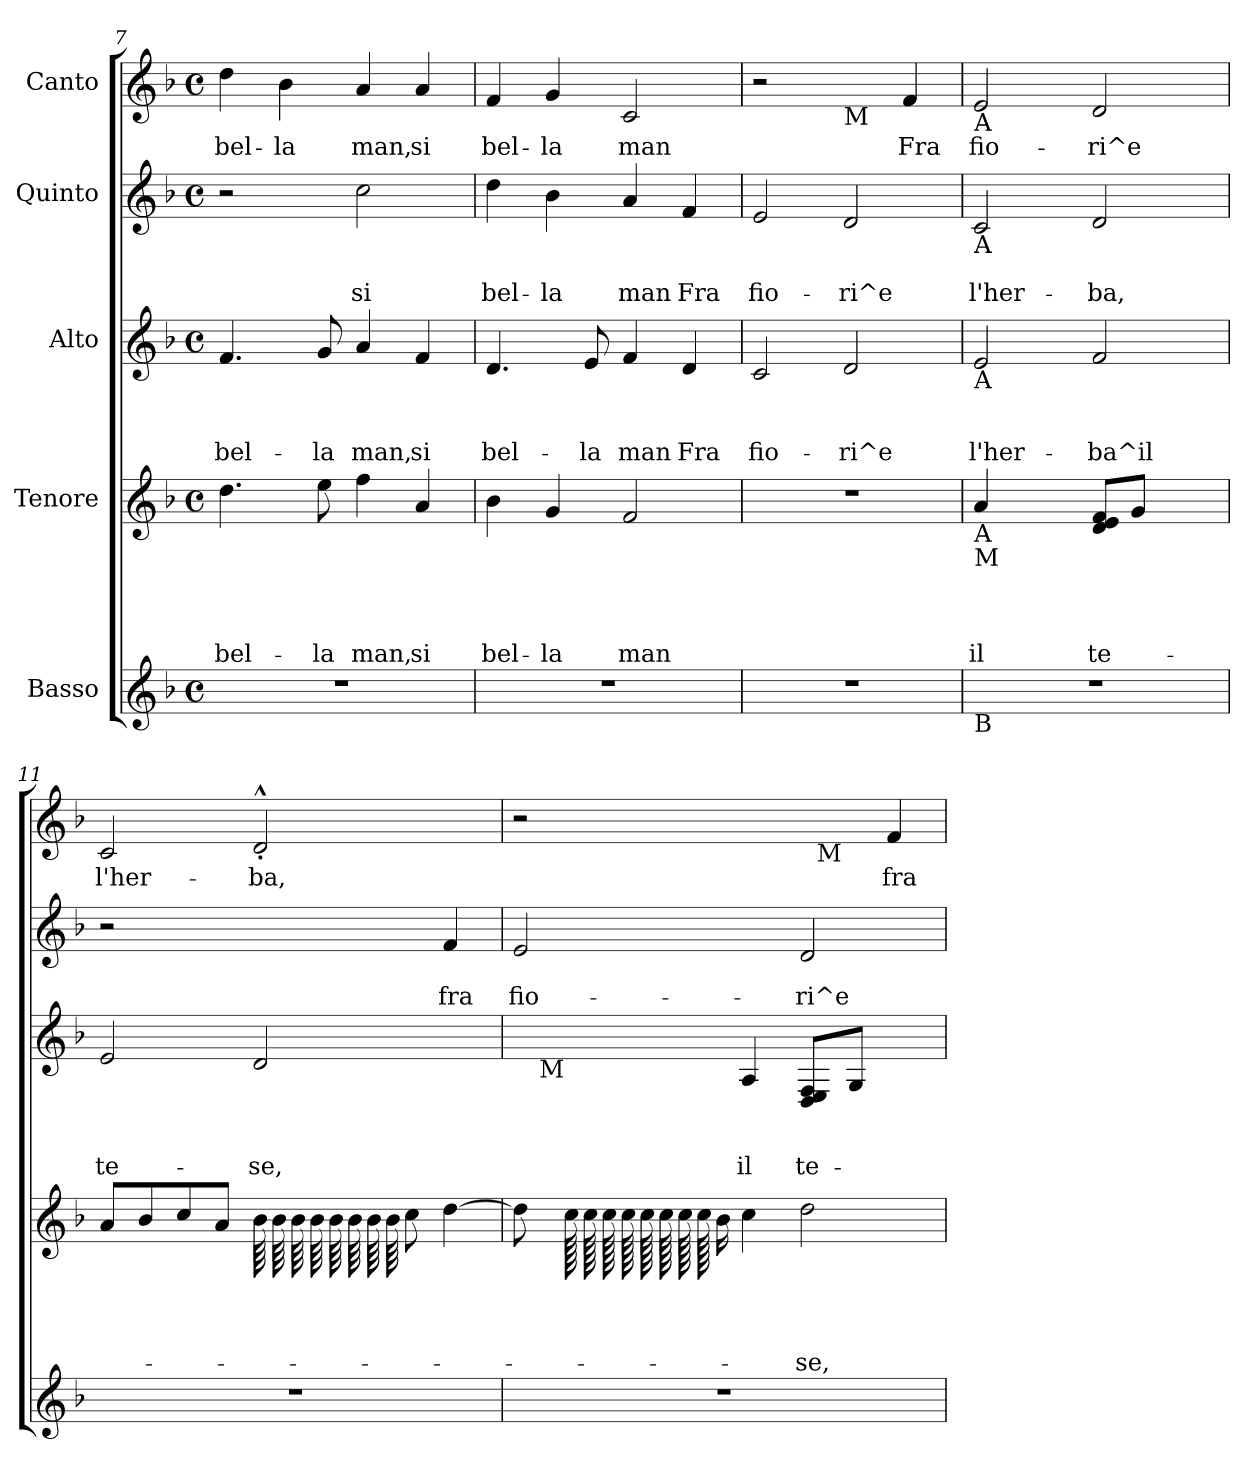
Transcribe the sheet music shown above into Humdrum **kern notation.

**kern	**kern	**text	**text	**text	**text	**kern	**text	**text	**text	**kern	**text	**text	**kern	**text
*part5	*part4	*part4	*part4	*part4	*part4	*part3	*part3	*part3	*part3	*part2	*part2	*part2	*part1	*part1
*staff5	*staff4	*staff4	*staff4	*staff4	*staff4	*staff3	*staff3	*staff3	*staff3	*staff2	*staff2	*staff2	*staff1	*staff1
*I"Basso	*I"Tenore	*	*	*	*	*I"Alto	*	*	*	*I"Quinto	*	*	*I"Canto	*
*clefG2	*clefG2	*	*	*	*	*clefG2	*	*	*	*clefG2	*	*	*clefG2	*
*k[b-]	*k[b-]	*	*	*	*	*k[b-]	*	*	*	*k[b-]	*	*	*k[b-]	*
*F:	*F:	*	*	*	*	*F:	*	*	*	*F:	*	*	*F:	*
*M4/4	*M4/4	*	*	*	*	*M4/4	*	*	*	*M4/4	*	*	*M4/4	*
*met(c)	*met(c)	*	*	*	*	*met(c)	*	*	*	*met(c)	*	*	*met(c)	*
=7	=7	=7	=7	=7	=7	=7	=7	=7	=7	=7	=7	=7	=7	=7
!	!	!	!	!	!LO:LY:b	!	!	!	!LO:LY:b	!	!	!	!	!LO:LY:b
1r	4.dd\	.	.	.	bel-	4.f/	.	.	bel-	2r	.	.	4dd\	bel-
!	!	!	!	!	!	!	!	!	!	!	!	!	!	!LO:LY:b
.	.	.	.	.	.	.	.	.	.	.	.	.	4b-\	-la
!	!	!	!	!	!LO:LY:b	!	!	!	!LO:LY:b	!	!	!	!	!
.	8ee\	.	.	.	-la	8g/	.	.	-la	.	.	.	.	.
!	!	!	!	!	!LO:LY:b	!	!	!	!LO:LY:b	!	!	!LO:LY:b	!	!LO:LY:b
.	4ff\	.	.	.	man,	4a/	.	.	man,	2cc\	.	si	4a/	man,
!	!	!	!	!	!LO:LY:b	!	!	!	!LO:LY:b	!	!	!	!	!LO:LY:b
.	4a/	.	.	.	si	4f/	.	.	si	.	.	.	4a/	si
=8	=8	=8	=8	=8	=8	=8	=8	=8	=8	=8	=8	=8	=8	=8
!	!	!	!	!	!LO:LY:b	!	!	!	!LO:LY:b	!	!	!LO:LY:b	!	!LO:LY:b
1r	4b-\	.	.	.	bel-	4.d/	.	.	bel-	4dd\	.	bel-	4f/	bel-
!	!	!	!	!	!LO:LY:b	!	!	!	!	!	!	!LO:LY:b	!	!LO:LY:b
.	4g/	.	.	.	-la	.	.	.	.	4b-\	.	-la	4g/	-la
!	!	!	!	!	!	!	!	!	!LO:LY:b	!	!	!	!	!
.	.	.	.	.	.	8e/	.	.	-la	.	.	.	.	.
!	!	!	!	!	!LO:LY:b	!	!	!	!LO:LY:b	!	!	!LO:LY:b	!	!LO:LY:b
.	2f/	.	.	.	man	4f/	.	.	man	4a/	.	man	2c/	man
!	!	!	!	!	!	!	!	!	!LO:LY:b	!	!	!LO:LY:b	!	!
.	.	.	.	.	.	4d/	.	.	Fra	4f/	.	Fra	.	.
=9	=9	=9	=9	=9	=9	=9	=9	=9	=9	=9	=9	=9	=9	=9
!	!	!	!	!	!	!	!	!	!LO:LY:b	!	!	!LO:LY:b	!	!
1r	1r	.	.	.	.	2c/	.	.	fio-	2e/	.	fio-	2r	.
!	!	!	!	!	!	!	!	!	!	!	!	!	!LO:TX:b:t=M	!
!	!	!	!	!	!	!	!	!	!LO:LY:b	!	!	!LO:LY:b	!	!
.	.	.	.	.	.	2d/	.	.	-ri^e	2d/	.	-ri^e	4ryy	.
!	!	!	!	!	!	!	!	!	!	!	!	!	!	!LO:LY:b
.	.	.	.	.	.	.	.	.	.	.	.	.	4f/	Fra
!!LO:PB:g=z
=10	=10	=10	=10	=10	=10	=10	=10	=10	=10	=10	=10	=10	=10	=10
!	!	!	!	!	!	!	!	!	!	!	!	!	!LO:TX:b:t=A	!
!	!	!	!	!	!	!	!	!	!	!LO:TX:b:t=A	!	!	!	!
!	!	!	!	!	!	!LO:TX:b:t=A	!	!	!	!	!	!	!	!
!	!LO:TX:b:t=A	!	!	!	!	!	!	!	!	!	!	!	!	!
!	!LO:TX:b:t=M	!	!	!	!	!	!	!	!	!	!	!	!	!
!LO:TX:b:t=B	!	!	!	!	!	!	!	!	!	!	!	!	!	!
!	!	!	!	!	!LO:LY:b	!	!	!	!LO:LY:b	!	!	!LO:LY:b	!	!LO:LY:b
1r	4a/	.	.	.	il	2e/	.	.	l'her-	2c/	.	l'her-	2e/	fio-
.	4ryy	.	.	.	.	.	.	.	.	.	.	.	.	.
!	!	!	!	!	!LO:LY:b	!	!	!	!LO:LY:b	!	!	!LO:LY:b	!	!LO:LY:b
.	8d/ 8e/ 8f/L	.	.	.	te-	2f/	.	.	-ba^il	2d/	.	-ba,	2d/	-ri^e
.	8g/J	.	.	.	.	.	.	.	.	.	.	.	.	.
.	4ryy	.	.	.	.	.	.	.	.	.	.	.	.	.
=11	=11	=11	=11	=11	=11	=11	=11	=11	=11	=11	=11	=11	=11	=11
!	!	!	!	!	!	!	!	!	!LO:LY:b	!	!	!	!	!LO:LY:b
1r	8a/L	.	.	.	.	2e/	.	.	te-	2r	.	.	2c/	l'her-
.	8b-/	.	.	.	.	.	.	.	.	.	.	.	.	.
.	8cc/	.	.	.	.	.	.	.	.	.	.	.	.	.
.	8a/J	.	.	.	.	.	.	.	.	.	.	.	.	.
!	!	!	!	!	!	!	!	!	!LO:LY:b	!	!	!	!	!LO:LY:b
*	*tremolo	*	*	*	*	*	*	*	*	*	*	*	*	*
.	64b-\LLLL	.	.	.	.	2d/	.	.	-se,	4ryy	.	.	2d^^<'</	-ba,
.	64b-\	.	.	.	.	.	.	.	.	.	.	.	.	.
.	64b-\	.	.	.	.	.	.	.	.	.	.	.	.	.
.	64b-\	.	.	.	.	.	.	.	.	.	.	.	.	.
.	64b-\	.	.	.	.	.	.	.	.	.	.	.	.	.
.	64b-\	.	.	.	.	.	.	.	.	.	.	.	.	.
.	64b-\	.	.	.	.	.	.	.	.	.	.	.	.	.
.	64b-\	.	.	.	.	.	.	.	.	.	.	.	.	.
*	*Xtremolo	*	*	*	*	*	*	*	*	*	*	*	*	*
.	8cc\J	.	.	.	.	.	.	.	.	.	.	.	.	.
!	!	!	!	!	!	!	!	!	!	!	!	!LO:LY:b	!	!
.	[>4dd\	.	.	.	.	.	.	.	.	4f/	.	fra	.	.
=12	=12	=12	=12	=12	=12	=12	=12	=12	=12	=12	=12	=12	=12	=12
!	!	!	!	!	!	!	!	!	!	!	!	!LO:LY:b	!	!
*	*	*	*	*	*	*^	*	*	*	*	*	*	*^	*
1r	8dd\L]	.	.	.	.	4ryy	16ryy	.	.	.	2e/	.	fio-	2r	2ryy	.
!	!	!	!	!	!	!	!LO:TX:b:t=M	!	!	!	!	!	!	!	!	!
.	.	.	.	.	.	.	2...ryy	.	.	.	.	.	.	.	.	.
*	*tremolo	*	*	*	*	*	*	*	*	*	*	*	*	*	*	*
.	128cc\LLLLL	.	.	.	.	.	.	.	.	.	.	.	.	.	.	.
.	128cc\	.	.	.	.	.	.	.	.	.	.	.	.	.	.	.
.	128cc\	.	.	.	.	.	.	.	.	.	.	.	.	.	.	.
.	128cc\	.	.	.	.	.	.	.	.	.	.	.	.	.	.	.
.	128cc\	.	.	.	.	.	.	.	.	.	.	.	.	.	.	.
.	128cc\	.	.	.	.	.	.	.	.	.	.	.	.	.	.	.
.	128cc\	.	.	.	.	.	.	.	.	.	.	.	.	.	.	.
.	128cc\	.	.	.	.	.	.	.	.	.	.	.	.	.	.	.
*	*Xtremolo	*	*	*	*	*	*	*	*	*	*	*	*	*	*	*
.	16b-\JJ	.	.	.	.	.	.	.	.	.	.	.	.	.	.	.
!	!	!	!	!	!	!	!	!	!	!LO:LY:b	!	!	!	!	!	!
.	4cc\	.	.	.	.	4A/	.	.	.	il	.	.	.	.	.	.
!	!	!	!	!	!LO:LY:b	!	!	!	!	!LO:LY:b	!	!	!LO:LY:b	!	!	!
.	2dd\	.	.	.	-se,	8D/ 8E/ 8F/L	.	.	.	te-	2d/	.	-ri^e	4ryy	32ryy	.
!	!	!	!	!	!	!	!	!	!	!	!	!	!	!	!LO:TX:b:t=M	!
.	.	.	.	.	.	.	.	.	.	.	.	.	.	.	4...ryy	.
.	.	.	.	.	.	8G/J	.	.	.	.	.	.	.	.	.	.
!	!	!	!	!	!	!	!	!	!	!	!	!	!	!	!	!LO:LY:b
.	.	.	.	.	.	4ryy	.	.	.	.	.	.	.	4f/	.	fra
*	*	*	*	*	*	*v	*v	*	*	*	*	*	*	*v	*v	*
=	=	=	=	=	=	=	=	=	=	=	=	=	=	=
*-	*-	*-	*-	*-	*-	*-	*-	*-	*-	*-	*-	*-	*-	*-
